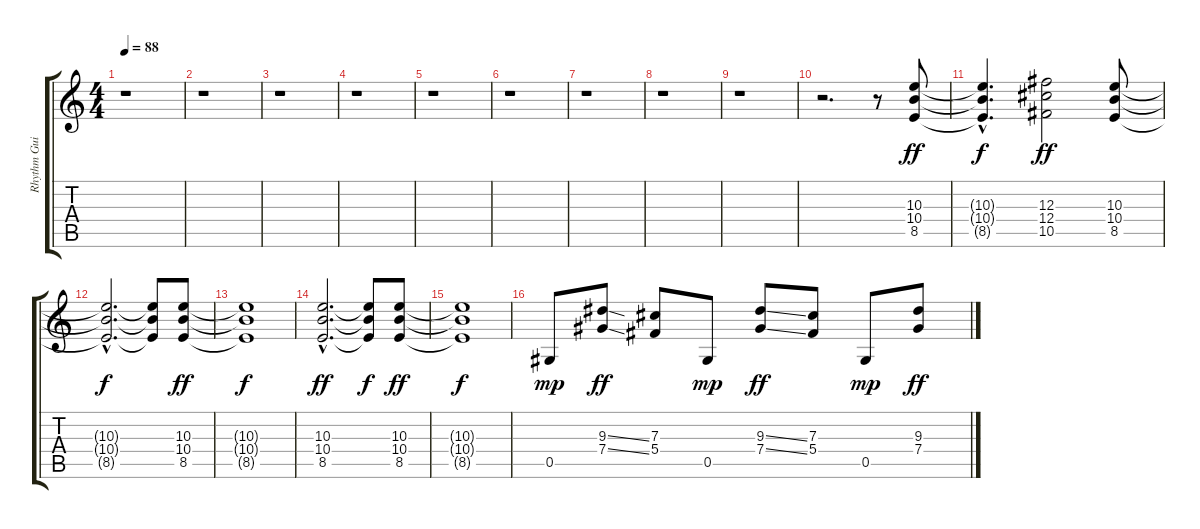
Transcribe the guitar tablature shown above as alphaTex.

\track ("Rhythm Guitar" "Rhythm Gui") {instrument overdrivenguitar}
\staff {score tabs}
\tuning (Eb4 Bb3 Gb3 Db3 Ab2 Eb2) {hide}
\ts (4 4)
\tempo 88
\clef g2
\ks c
r.1{dy ff} |
r.1 |
r.1 |
r.1 |
r.1 |
r.1 |
r.1 |
r.1 |
r.1 |
r.2{d} r.8 (10.3 10.4 8.5).8 |
(10.3{hac t} 10.4{hac t} 8.5{hac t}).4{d dy f} (12.3 12.4 10.5).2{dy ff} (10.3 10.4 8.5).8 |
(10.3{hac t} 10.4{hac t} 8.5{hac t}).2{d dy f} (10.3{t} 10.4{t} 8.5{t}).8 (10.3 10.4 8.5).8{dy ff} |
(10.3{t} 10.4{t} 8.5{t}).1{dy f} |
(10.3{hac} 10.4{hac} 8.5{hac}).2{d dy ff} (10.3{t} 10.4{t} 8.5{t}).8{dy f} (10.3 10.4 8.5).8{dy ff} |
(10.3{t} 10.4{t} 8.5{t}).1{dy f} |
0.5.8{dy mp} (9.3{ss} 7.4{ss}).8{dy ff} (7.3 5.4).8 0.5.8{dy mp} (9.3{ss} 7.4{ss}).8{dy ff} (7.3 5.4).8 0.5.8{dy mp} (9.3 7.4).8{dy ff}
